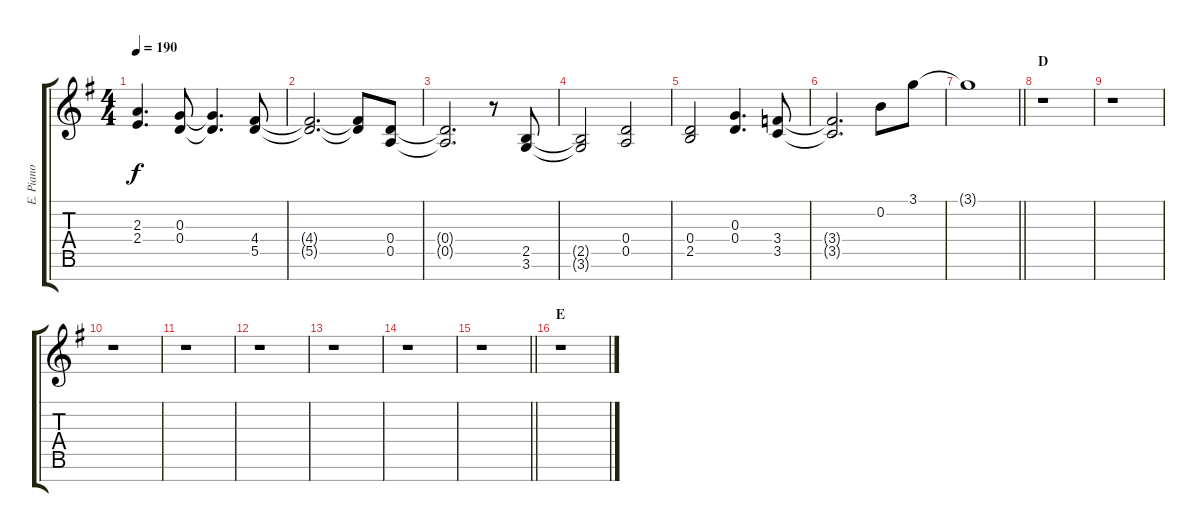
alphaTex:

\track ("E. Piano" "E. Piano") {instrument fx4atmosphere}
\staff {score tabs}
\tuning (E5 B4 G4 D4 A3 E3 B2) {hide}
\ts (4 4)
\tempo 190
\clef g2
\ks g
(2.3{t} 2.4{t}).4{d dy f} (0.3 0.4).8 (0.3{t} 0.4{t}).4{d} (4.4 5.5).8 |
(4.4{t} 5.5{t}).2{d} (4.4{t} 5.5{t}).8 (0.4 0.5).8 |
(0.4{t} 0.5{t}).2{d} r.8 (2.5 3.6).8 |
(2.5{t} 3.6{t}).2 (0.4 0.5).2 |
(0.4 2.5).2 (0.3 0.4).4{d} (3.4 3.5).8 |
(3.4{t} 3.5{t}).2{d} 0.2.8 3.1.8 |
\barLineRight lightlight
3.1{t}.1 |
\section ("" "D")
r.1 |
r.1 |
r.1 |
r.1 |
r.1 |
r.1 |
r.1 |
\barLineRight lightlight
r.1 |
\section ("" "E")
r.1
